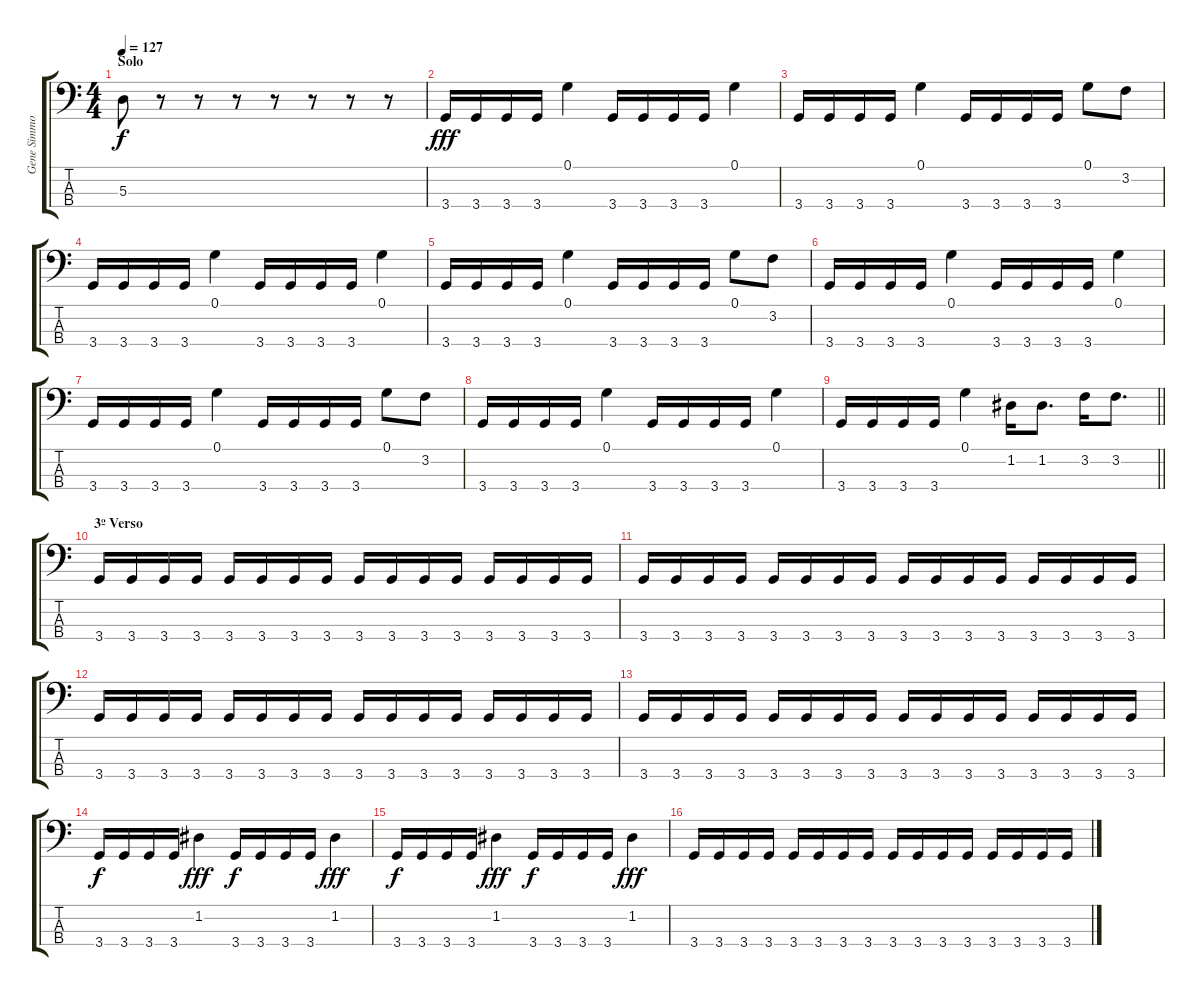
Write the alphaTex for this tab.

\track ("Gene Simmons - Baixo" "Gene Simmo") {instrument electricbasspick}
\staff {score tabs}
\tuning (G2 D2 A1 E1) {hide}
\ts (4 4)
\section ("" "Solo")
\tempo 127
\clef f4
\ks c
5.3.8{dy f} r.8 r.8 r.8 r.8 r.8 r.8 r.8 |
3.4.16{dy fff} 3.4.16 3.4.16 3.4.16 0.1.4 3.4.16 3.4.16 3.4.16 3.4.16 0.1.4 |
3.4.16 3.4.16 3.4.16 3.4.16 0.1.4 3.4.16 3.4.16 3.4.16 3.4.16 0.1.8 3.2.8 |
3.4.16 3.4.16 3.4.16 3.4.16 0.1.4 3.4.16 3.4.16 3.4.16 3.4.16 0.1.4 |
3.4.16 3.4.16 3.4.16 3.4.16 0.1.4 3.4.16 3.4.16 3.4.16 3.4.16 0.1.8 3.2.8 |
3.4.16 3.4.16 3.4.16 3.4.16 0.1.4 3.4.16 3.4.16 3.4.16 3.4.16 0.1.4 |
3.4.16 3.4.16 3.4.16 3.4.16 0.1.4 3.4.16 3.4.16 3.4.16 3.4.16 0.1.8 3.2.8 |
3.4.16 3.4.16 3.4.16 3.4.16 0.1.4 3.4.16 3.4.16 3.4.16 3.4.16 0.1.4 |
\barLineRight lightlight
3.4.16 3.4.16 3.4.16 3.4.16 0.1.4 1.2.16 1.2.8{d} 3.2.16 3.2.8{d} |
\section ("" "3º Verso")
3.4.16 3.4.16 3.4.16 3.4.16 3.4.16 3.4.16 3.4.16 3.4.16 3.4.16 3.4.16 3.4.16 3.4.16 3.4.16 3.4.16 3.4.16 3.4.16 |
3.4.16 3.4.16 3.4.16 3.4.16 3.4.16 3.4.16 3.4.16 3.4.16 3.4.16 3.4.16 3.4.16 3.4.16 3.4.16 3.4.16 3.4.16 3.4.16 |
3.4.16 3.4.16 3.4.16 3.4.16 3.4.16 3.4.16 3.4.16 3.4.16 3.4.16 3.4.16 3.4.16 3.4.16 3.4.16 3.4.16 3.4.16 3.4.16 |
3.4.16 3.4.16 3.4.16 3.4.16 3.4.16 3.4.16 3.4.16 3.4.16 3.4.16 3.4.16 3.4.16 3.4.16 3.4.16 3.4.16 3.4.16 3.4.16 |
3.4.16{dy f} 3.4.16 3.4.16 3.4.16 1.2.4{dy fff} 3.4.16{dy f} 3.4.16 3.4.16 3.4.16 1.2.4{dy fff} |
3.4.16{dy f} 3.4.16 3.4.16 3.4.16 1.2.4{dy fff} 3.4.16{dy f} 3.4.16 3.4.16 3.4.16 1.2.4{dy fff} |
3.4.16 3.4.16 3.4.16 3.4.16 3.4.16 3.4.16 3.4.16 3.4.16 3.4.16 3.4.16 3.4.16 3.4.16 3.4.16 3.4.16 3.4.16 3.4.16
